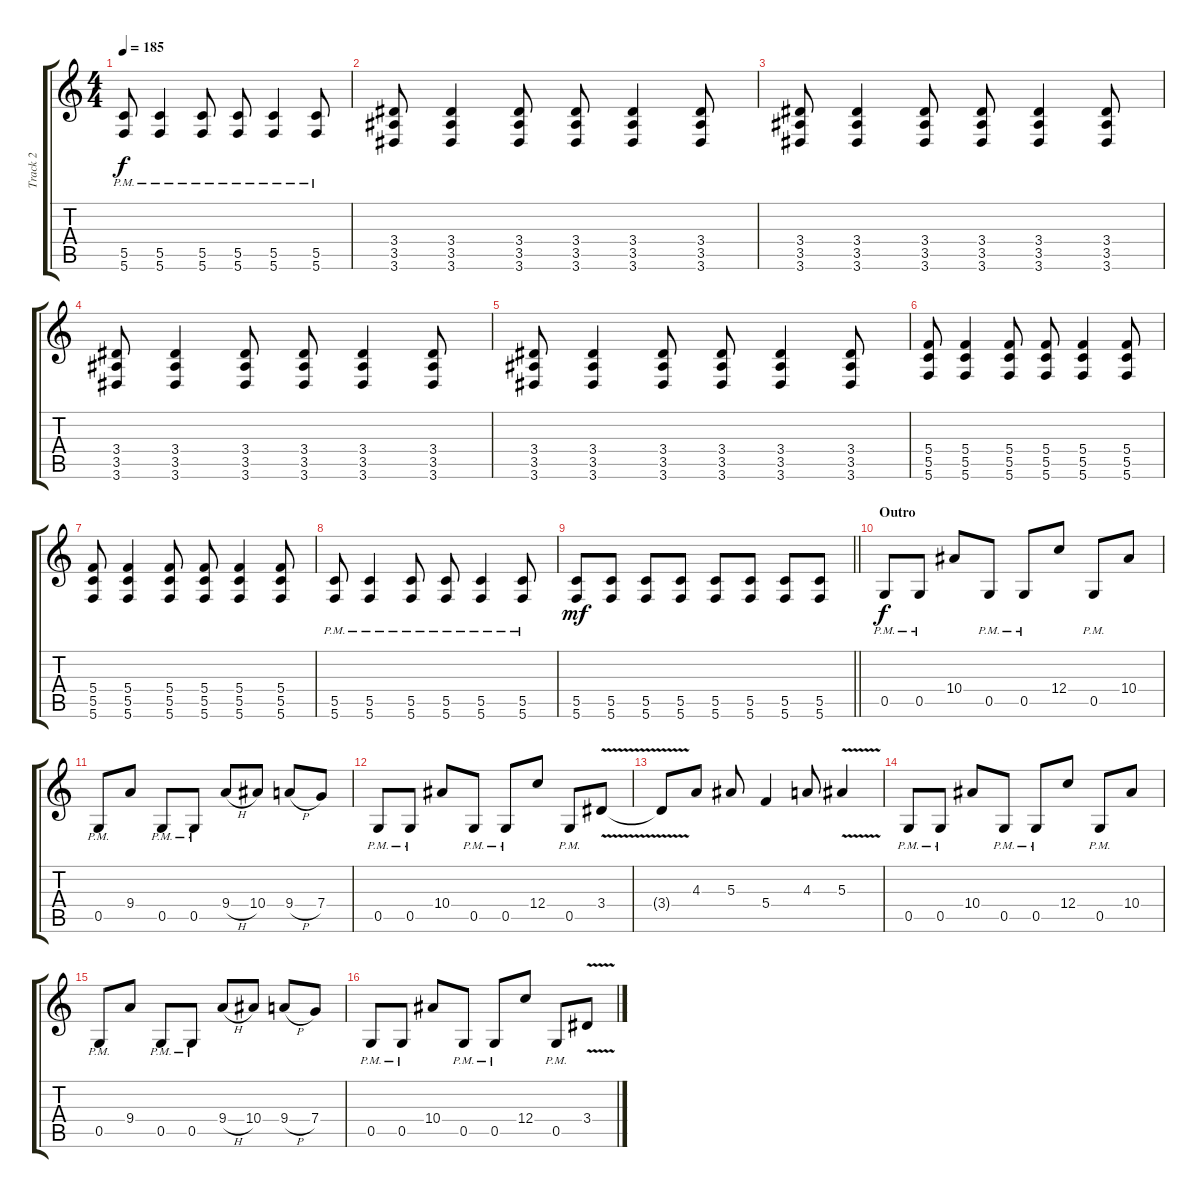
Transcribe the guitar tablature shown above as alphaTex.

\track ("Track 2" "Track 2") {instrument distortionguitar}
\staff {score tabs}
\tuning (D4 A3 F3 C3 G2 C2) {hide}
\ts (4 4)
\tempo 185
\clef g2
\ks c
(5.5{pm} 5.6{pm}).8{dy f} (5.5{pm} 5.6{pm}).4 (5.5{pm} 5.6{pm}).8 (5.5{pm} 5.6{pm}).8 (5.5{pm} 5.6{pm}).4 (5.5{pm} 5.6{pm}).8 |
(3.4 3.5 3.6).8 (3.4 3.5 3.6).4 (3.4 3.5 3.6).8 (3.4 3.5 3.6).8 (3.4 3.5 3.6).4 (3.4 3.5 3.6).8 |
(3.4 3.5 3.6).8 (3.4 3.5 3.6).4 (3.4 3.5 3.6).8 (3.4 3.5 3.6).8 (3.4 3.5 3.6).4 (3.4 3.5 3.6).8 |
(3.4 3.5 3.6).8 (3.4 3.5 3.6).4 (3.4 3.5 3.6).8 (3.4 3.5 3.6).8 (3.4 3.5 3.6).4 (3.4 3.5 3.6).8 |
(3.4 3.5 3.6).8 (3.4 3.5 3.6).4 (3.4 3.5 3.6).8 (3.4 3.5 3.6).8 (3.4 3.5 3.6).4 (3.4 3.5 3.6).8 |
(5.4 5.5 5.6).8 (5.4 5.5 5.6).4 (5.4 5.5 5.6).8 (5.4 5.5 5.6).8 (5.4 5.5 5.6).4 (5.4 5.5 5.6).8 |
(5.4 5.5 5.6).8 (5.4 5.5 5.6).4 (5.4 5.5 5.6).8 (5.4 5.5 5.6).8 (5.4 5.5 5.6).4 (5.4 5.5 5.6).8 |
(5.5{pm} 5.6{pm}).8 (5.5{pm} 5.6{pm}).4 (5.5{pm} 5.6{pm}).8 (5.5{pm} 5.6{pm}).8 (5.5{pm} 5.6{pm}).4 (5.5{pm} 5.6{pm}).8 |
\barLineRight lightlight
(5.5 5.6).8{dy mf} (5.5 5.6).8 (5.5 5.6).8 (5.5 5.6).8 (5.5 5.6).8 (5.5 5.6).8 (5.5 5.6).8 (5.5 5.6).8 |
\section ("" "Outro")
0.5{pm}.8{dy f} 0.5{pm}.8 10.4.8 0.5{pm}.8 0.5{pm}.8 12.4.8 0.5{pm}.8 10.4.8 |
0.5{pm}.8 9.4.8 0.5{pm}.8 0.5{pm}.8 9.4{h}.8 10.4.8 9.4{h}.8 7.4.8 |
0.5{pm}.8 0.5{pm}.8 10.4.8 0.5{pm}.8 0.5{pm}.8 12.4.8 0.5{pm}.8 3.4{v}.8 |
3.4{t}.8 4.3.8 5.3.8 5.4.4 4.3.8 5.3{v}.4 |
0.5{pm}.8 0.5{pm}.8 10.4.8 0.5{pm}.8 0.5{pm}.8 12.4.8 0.5{pm}.8 10.4.8 |
0.5{pm}.8 9.4.8 0.5{pm}.8 0.5{pm}.8 9.4{h}.8 10.4.8 9.4{h}.8 7.4.8 |
0.5{pm}.8 0.5{pm}.8 10.4.8 0.5{pm}.8 0.5{pm}.8 12.4.8 0.5{pm}.8 3.4{v}.8
